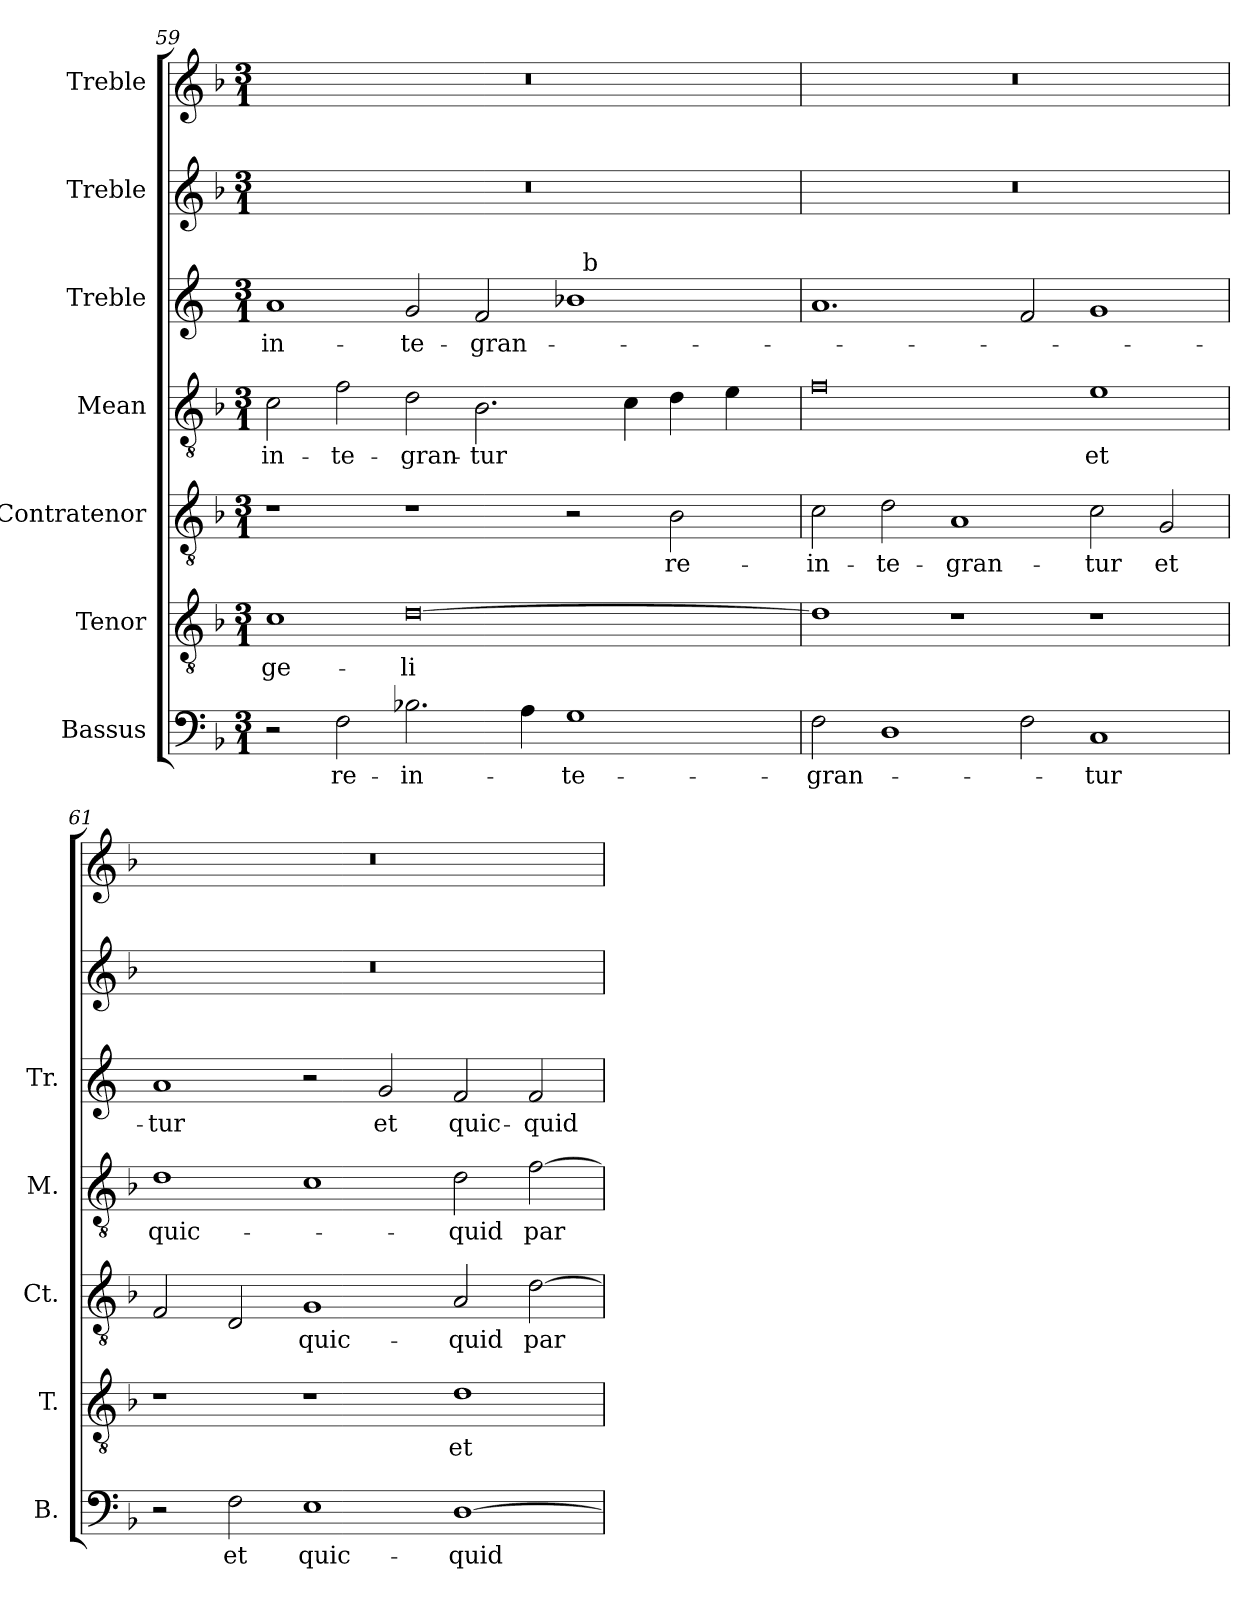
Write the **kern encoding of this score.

**kern	**text	**kern	**text	**kern	**text	**kern	**text	**kern	**text	**kern	**kern
*part7	*part7	*part6	*part6	*part5	*part5	*part4	*part4	*part3	*part3	*part2	*part1
*staff7	*staff7	*staff6	*staff6	*staff5	*staff5	*staff4	*staff4	*staff3	*staff3	*staff2	*staff1
*I"Bassus	*	*I"Tenor	*	*I"Contratenor	*	*I"Mean	*	*I"Treble	*	*I"Treble	*I"Treble
*I'B.	*	*I'T.	*	*I'Ct.	*	*I'M.	*	*I'Tr.	*	*	*
*clefF4	*	*clefGv2	*	*clefGv2	*	*clefGv2	*	*clefG2	*	*clefG2	*clefG2
*	*	*ITrd7c12	*	*ITrd7c12	*	*ITrd7c12	*	*	*	*	*
*k[b-]	*	*k[b-]	*	*k[b-]	*	*k[b-]	*	*k[]	*	*k[b-]	*k[b-]
*F:	*	*F:	*	*F:	*	*F:	*	*	*	*F:	*F:
*M3/1	*	*M3/1	*	*M3/1	*	*M3/1	*	*M3/1	*	*M3/1	*M3/1
=59	=59	=59	=59	=59	=59	=59	=59	=59	=59	=59	=59
!	!	!	!LO:LY:b:color=#000000	!	!	!	!	!	!	!	!
!	!	!	!	!	!	!	!LO:LY:b:color=#000000	!	!	!	!
!	!	!	!	!	!	!	!	!	!LO:LY:b:color=#000000	!LO:N:vis=1	!LO:N:vis=1
*	*	*	*	*	*	*	*	*^	*	*	*
2r	.	1Ci	-ge-	1r	.	2Ci\	-in-	1ai	1ryy	-in-	0.r	0.r
!	!LO:LY:b:color=#000000	!	!	!	!	!	!	!	!	!	!	!
!	!	!	!	!	!	!	!LO:LY:b:color=#000000	!	!	!	!	!
2Fi\	re-	.	.	.	.	2Fi\	-te-	.	.	.	.	.
!	!LO:LY:b:color=#000000	!	!	!	!	!	!	!	!	!	!	!
!	!	!	!LO:LY:b:color=#000000	!	!	!	!	!	!	!	!	!
!	!	!	!	!	!	!	!LO:LY:b:color=#000000	!	!	!	!	!
!	!	!	!	!	!	!	!	!	!	!LO:LY:b:color=#000000	!	!
2.B-Xi\	-in-	[>0Di	-li	1r	.	2Di\	-gran-	2gi/	1ryy	-te-	.	.
!	!	!	!	!	!	!	!LO:LY:b:color=#000000	!	!	!	!	!
!	!	!	!	!	!	!	!	!	!	!LO:LY:b:color=#000000	!	!
.	.	.	.	.	.	2.BB-i\	-tur	2fi/	.	-gran-	.	.
4Ai\	.	.	.	.	.	.	.	.	.	.	.	.
!	!LO:LY:b:color=#000000	!	!	!	!	!	!	!	!	!	!	!
1Gi	-te-	.	.	2r	.	.	.	1b-i	32ryy	.	.	.
.	.	.	.	.	.	.	.	.	256ryy	.	.	.
!	!	!	!	!	!	!	!	!	!LO:TX:a:t=b	!	!	!
.	.	.	.	.	.	.	.	.	2ryy	.	.	.
.	.	.	.	.	.	4Ci\	.	.	.	.	.	.
!	!	!	!	!	!LO:LY:b:color=#000000	!	!	!	!	!	!	!
.	.	.	.	2BB-i\	re-	4Di\	.	.	.	.	.	.
.	.	.	.	.	.	.	.	.	4ryy	.	.	.
.	.	.	.	.	.	4Ei\	.	.	.	.	.	.
.	.	.	.	.	.	.	.	.	8ryy	.	.	.
.	.	.	.	.	.	.	.	.	16ryy	.	.	.
.	.	.	.	.	.	.	.	.	64..ryy	.	.	.
*	*	*	*	*	*	*	*	*v	*v	*	*	*
=60`	=60`	=60`	=60`	=60`	=60`	=60`	=60`	=60`	=60`	=60`	=60`
*	*	*	*	*	*	*	*	*^	*	*	*
!	!LO:LY:b:color=#000000	!	!	!	!	!	!	!	!	!	!	!
*	*	*	*	*	*	*	*	*v	*v	*	*	*
*	*	*	*	*	*	*	*	*^	*	*	*
!	!	!	!	!	!LO:LY:b:color=#000000	!	!	!	!	!	!LO:N:vis=1	!LO:N:vis=1
*	*	*	*	*	*	*	*	*v	*v	*	*	*
2Fi\	-gran-	1Di]	.	2Ci\	-in-	0Fi	.	1.ai	.	0.r	0.r
!	!	!	!	!	!LO:LY:b:color=#000000	!	!	!	!	!	!
1Di	.	.	.	2Di\	-te-	.	.	.	.	.	.
!	!	!	!	!	!LO:LY:b:color=#000000	!	!	!	!	!	!
.	.	1r	.	1AAi	-gran-	.	.	.	.	.	.
2Fi\	.	.	.	.	.	.	.	2fi/	.	.	.
!	!LO:LY:b:color=#000000	!	!	!	!	!	!	!	!	!	!
!	!	!	!	!	!LO:LY:b:color=#000000	!	!	!	!	!	!
!	!	!	!	!	!	!	!LO:LY:b:color=#000000	!	!	!	!
1Ci	-tur	1r	.	2Ci\	-tur	1Ei	et	1gi	.	.	.
!	!	!	!	!	!LO:LY:b:color=#000000	!	!	!	!	!	!
.	.	.	.	2GGi/	et	.	.	.	.	.	.
!!LO:LB:g=z
=61`	=61`	=61`	=61`	=61`	=61`	=61`	=61`	=61`	=61`	=61`	=61`
!	!	!	!	!	!	!	!LO:LY:b:color=#000000	!	!	!	!
!	!	!	!	!	!	!	!	!	!LO:LY:b:color=#000000	!LO:N:vis=1	!LO:N:vis=1
2r	.	1r	.	2FFi/	.	1Di	quic-	1ai	-tur	0.r	0.r
!	!LO:LY:b:color=#000000	!	!	!	!	!	!	!	!	!	!
2Fi\	et	.	.	2DDi/	.	.	.	.	.	.	.
!	!LO:LY:b:color=#000000	!	!	!	!	!	!	!	!	!	!
!	!	!	!	!	!LO:LY:b:color=#000000	!	!	!	!	!	!
1Ei	quic-	1r	.	1GGi	quic-	1Ci	.	2r	.	.	.
!	!	!	!	!	!	!	!	!	!LO:LY:b:color=#000000	!	!
.	.	.	.	.	.	.	.	2gi/	et	.	.
!	!LO:LY:b:color=#000000	!	!	!	!	!	!	!	!	!	!
!	!	!	!LO:LY:b:color=#000000	!	!	!	!	!	!	!	!
!	!	!	!	!	!LO:LY:b:color=#000000	!	!	!	!	!	!
!	!	!	!	!	!	!	!LO:LY:b:color=#000000	!	!	!	!
!	!	!	!	!	!	!	!	!	!LO:LY:b:color=#000000	!	!
[>1Di	-quid	1Di	et	2AAi/	-quid	2Di\	-quid	2fi/	quic-	.	.
!	!	!	!	!	!LO:LY:b:color=#000000	!	!	!	!	!	!
!	!	!	!	!	!	!	!LO:LY:b:color=#000000	!	!	!	!
!	!	!	!	!	!	!	!	!	!LO:LY:b:color=#000000	!	!
.	.	.	.	[>2Di\	par-	[>2Fi\	par-	2fi/	-quid	.	.
=`	=`	=`	=`	=`	=`	=`	=`	=`	=`	=`	=`
*-	*-	*-	*-	*-	*-	*-	*-	*-	*-	*-	*-
